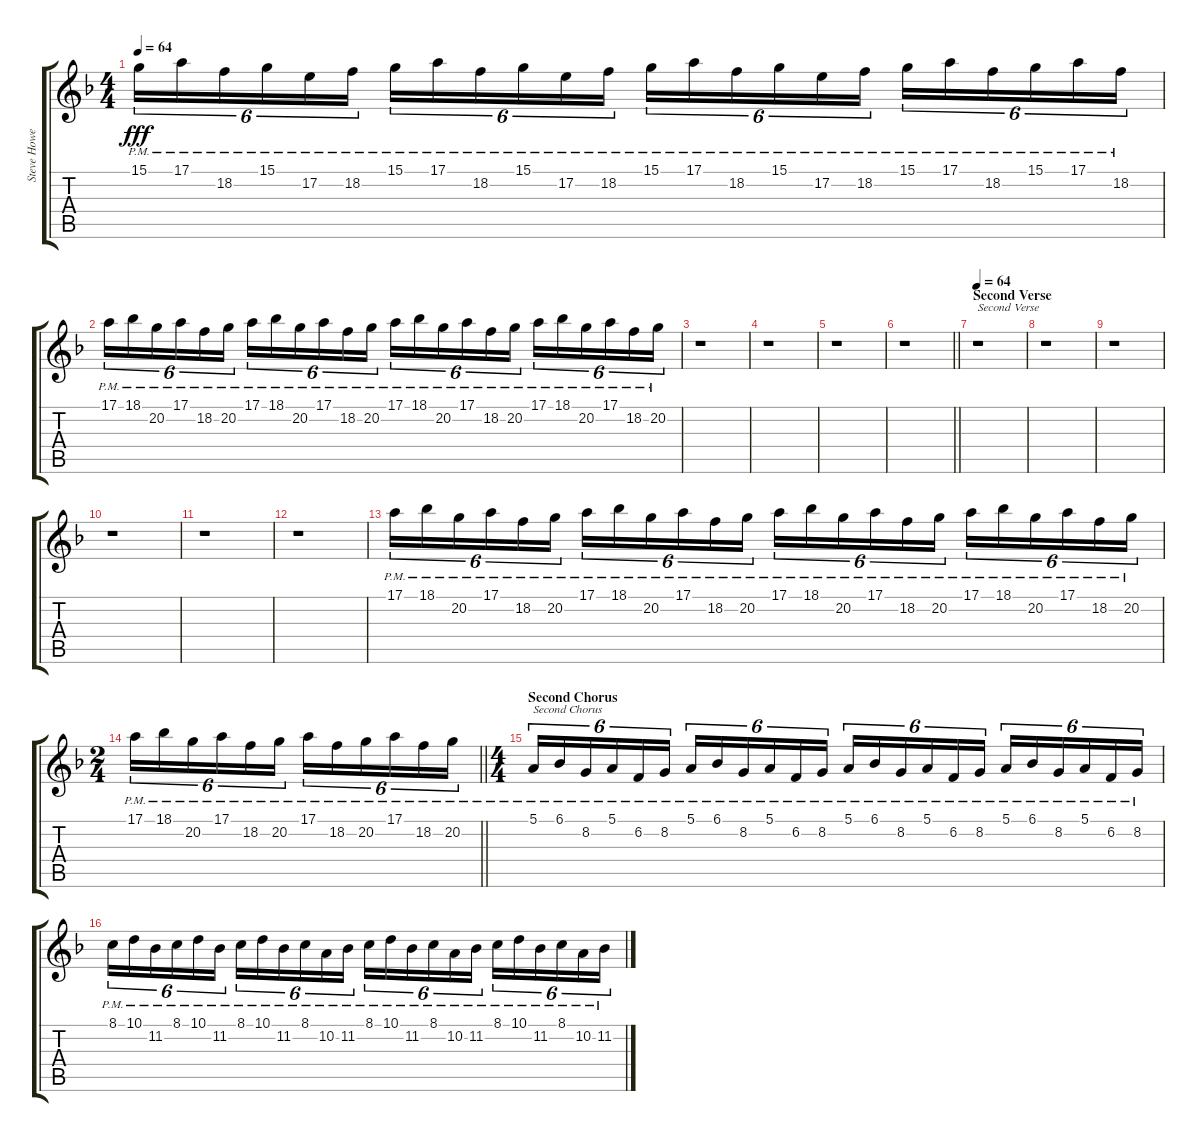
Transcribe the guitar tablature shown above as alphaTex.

\track ("Steve Howe 1" "Steve Howe") {instrument shamisen}
\staff {score tabs}
\tuning (E4 B3 G3 D3 A2 E2) {hide}
\ts (4 4)
\tempo 64
\clef g2
\ks f
15.1{pm}.16{tu (6 4) dy fff} 17.1{pm}.16{tu (6 4)} 18.2{pm}.16{tu (6 4)} 15.1{pm}.16{tu (6 4)} 17.2{pm}.16{tu (6 4)} 18.2{pm}.16{tu (6 4)} 15.1{pm}.16{tu (6 4)} 17.1{pm}.16{tu (6 4)} 18.2{pm}.16{tu (6 4)} 15.1{pm}.16{tu (6 4)} 17.2{pm}.16{tu (6 4)} 18.2{pm}.16{tu (6 4)} 15.1{pm}.16{tu (6 4)} 17.1{pm}.16{tu (6 4)} 18.2{pm}.16{tu (6 4)} 15.1{pm}.16{tu (6 4)} 17.2{pm}.16{tu (6 4)} 18.2{pm}.16{tu (6 4)} 15.1{pm}.16{tu (6 4)} 17.1{pm}.16{tu (6 4)} 18.2{pm}.16{tu (6 4)} 15.1{pm}.16{tu (6 4)} 17.1{pm}.16{tu (6 4)} 18.2{pm}.16{tu (6 4)} |
17.1{pm}.16{tu (6 4)} 18.1{pm}.16{tu (6 4)} 20.2{pm}.16{tu (6 4)} 17.1{pm}.16{tu (6 4)} 18.2{pm}.16{tu (6 4)} 20.2{pm}.16{tu (6 4)} 17.1{pm}.16{tu (6 4)} 18.1{pm}.16{tu (6 4)} 20.2{pm}.16{tu (6 4)} 17.1{pm}.16{tu (6 4)} 18.2{pm}.16{tu (6 4)} 20.2{pm}.16{tu (6 4)} 17.1{pm}.16{tu (6 4)} 18.1{pm}.16{tu (6 4)} 20.2{pm}.16{tu (6 4)} 17.1{pm}.16{tu (6 4)} 18.2{pm}.16{tu (6 4)} 20.2{pm}.16{tu (6 4)} 17.1{pm}.16{tu (6 4)} 18.1{pm}.16{tu (6 4)} 20.2{pm}.16{tu (6 4)} 17.1{pm}.16{tu (6 4)} 18.2{pm}.16{tu (6 4)} 20.2{pm}.16{tu (6 4)} |
r.1 |
r.1 |
r.1 |
\barLineRight lightlight
r.1 |
\section ("" "Second Verse")
\tempo 64
r.1{txt "Second Verse"} |
r.1 |
r.1 |
r.1 |
r.1 |
r.1 |
17.1{pm}.16{tu (6 4) volume 12} 18.1{pm}.16{tu (6 4)} 20.2{pm}.16{tu (6 4)} 17.1{pm}.16{tu (6 4)} 18.2{pm}.16{tu (6 4)} 20.2{pm}.16{tu (6 4)} 17.1{pm}.16{tu (6 4)} 18.1{pm}.16{tu (6 4)} 20.2{pm}.16{tu (6 4)} 17.1{pm}.16{tu (6 4)} 18.2{pm}.16{tu (6 4)} 20.2{pm}.16{tu (6 4)} 17.1{pm}.16{tu (6 4)} 18.1{pm}.16{tu (6 4)} 20.2{pm}.16{tu (6 4)} 17.1{pm}.16{tu (6 4)} 18.2{pm}.16{tu (6 4)} 20.2{pm}.16{tu (6 4)} 17.1{pm}.16{tu (6 4)} 18.1{pm}.16{tu (6 4)} 20.2{pm}.16{tu (6 4)} 17.1{pm}.16{tu (6 4)} 18.2{pm}.16{tu (6 4)} 20.2{pm}.16{tu (6 4)} |
\ts (2 4)
\barLineRight lightlight
17.1{pm}.16{tu (6 4)} 18.1{pm}.16{tu (6 4)} 20.2{pm}.16{tu (6 4)} 17.1{pm}.16{tu (6 4)} 18.2{pm}.16{tu (6 4)} 20.2{pm}.16{tu (6 4)} 17.1{pm}.16{tu (6 4)} 18.2{pm}.16{tu (6 4)} 20.2{pm}.16{tu (6 4)} 17.1{pm}.16{tu (6 4)} 18.2{pm}.16{tu (6 4)} 20.2{pm}.16{tu (6 4)} |
\ts (4 4)
\section ("" "Second Chorus")
5.1{pm}.16{tu (6 4) txt "Second Chorus"} 6.1{pm}.16{tu (6 4)} 8.2{pm}.16{tu (6 4)} 5.1{pm}.16{tu (6 4)} 6.2{pm}.16{tu (6 4)} 8.2{pm}.16{tu (6 4)} 5.1{pm}.16{tu (6 4)} 6.1{pm}.16{tu (6 4)} 8.2{pm}.16{tu (6 4)} 5.1{pm}.16{tu (6 4)} 6.2{pm}.16{tu (6 4)} 8.2{pm}.16{tu (6 4)} 5.1{pm}.16{tu (6 4)} 6.1{pm}.16{tu (6 4)} 8.2{pm}.16{tu (6 4)} 5.1{pm}.16{tu (6 4)} 6.2{pm}.16{tu (6 4)} 8.2{pm}.16{tu (6 4)} 5.1{pm}.16{tu (6 4)} 6.1{pm}.16{tu (6 4)} 8.2{pm}.16{tu (6 4)} 5.1{pm}.16{tu (6 4)} 6.2{pm}.16{tu (6 4)} 8.2{pm}.16{tu (6 4)} |
8.1{pm}.16{tu (6 4)} 10.1{pm}.16{tu (6 4)} 11.2{pm}.16{tu (6 4)} 8.1{pm}.16{tu (6 4)} 10.1{pm}.16{tu (6 4)} 11.2{pm}.16{tu (6 4)} 8.1{pm}.16{tu (6 4)} 10.1{pm}.16{tu (6 4)} 11.2{pm}.16{tu (6 4)} 8.1{pm}.16{tu (6 4)} 10.2{pm}.16{tu (6 4)} 11.2{pm}.16{tu (6 4)} 8.1{pm}.16{tu (6 4)} 10.1{pm}.16{tu (6 4)} 11.2{pm}.16{tu (6 4)} 8.1{pm}.16{tu (6 4)} 10.2{pm}.16{tu (6 4)} 11.2{pm}.16{tu (6 4)} 8.1{pm}.16{tu (6 4)} 10.1{pm}.16{tu (6 4)} 11.2{pm}.16{tu (6 4)} 8.1{pm}.16{tu (6 4)} 10.2{pm}.16{tu (6 4)} 11.2{pm}.16{tu (6 4)}
